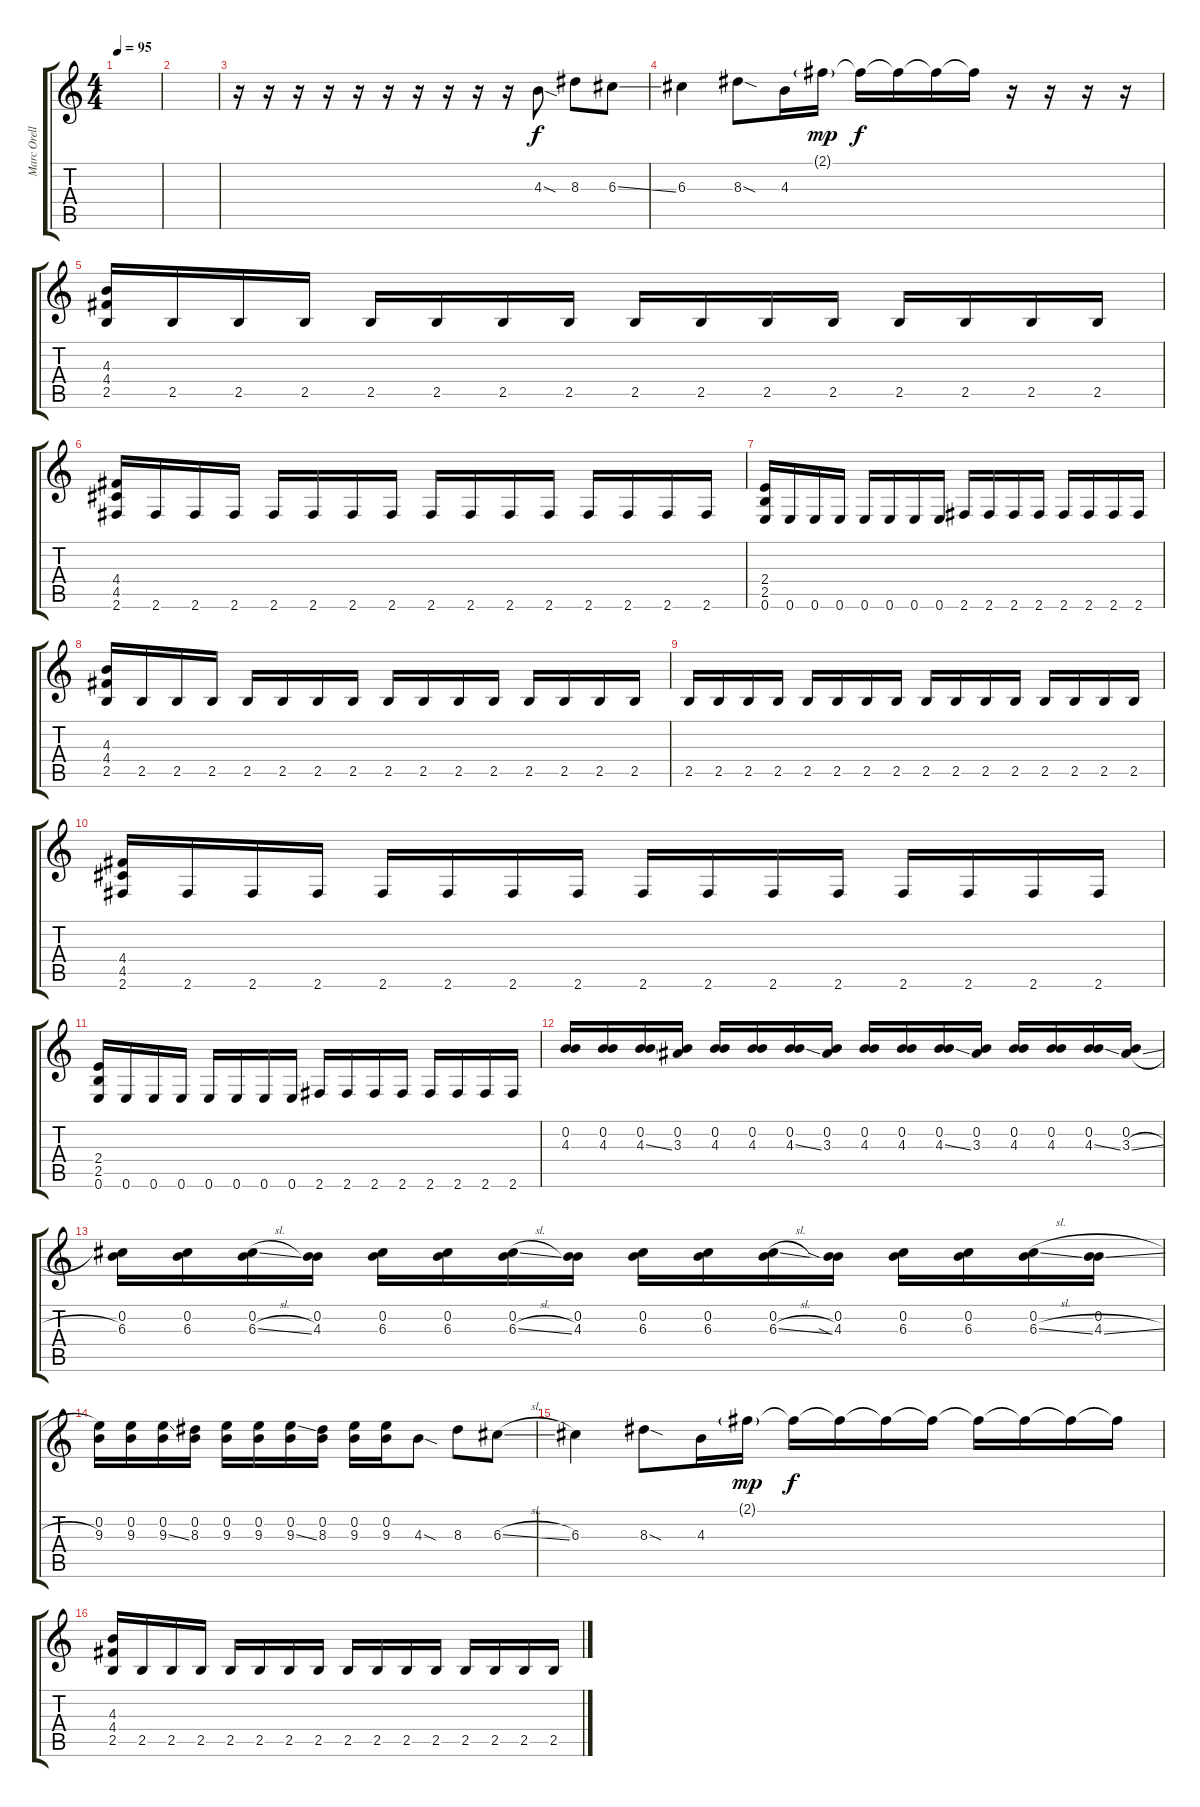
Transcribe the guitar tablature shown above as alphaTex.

\track ("Marc Orell - Guitar 2" "Marc Orell") {instrument distortionguitar}
\staff {score tabs}
\tuning (E4 B3 G3 D3 A2 E2) {hide}
\ts (4 4)
\tempo 95
\clef g2
\ks c
|
|
r.16 r.16 r.16 r.16 r.16 r.16 r.16 r.16 r.16 r.16 4.3{sod}.8 8.3.8 6.3{ss}.8 |
6.3.4 8.3{sod}.8 4.3.16 2.1{g}.16{dy mp} 2.1{t}.16{dy f} 2.1{t}.16 2.1{t}.16 2.1{t}.16 r.16 r.16 r.16 r.16 |
(4.3 4.4 2.5).16{volume 9} 2.5.16 2.5.16 2.5.16 2.5.16 2.5.16 2.5.16 2.5.16 2.5.16 2.5.16 2.5.16 2.5.16 2.5.16 2.5.16 2.5.16 2.5.16 |
(4.4 4.5 2.6).16 2.6.16 2.6.16 2.6.16 2.6.16 2.6.16 2.6.16 2.6.16 2.6.16 2.6.16 2.6.16 2.6.16 2.6.16 2.6.16 2.6.16 2.6.16 |
(2.4 2.5 0.6).16 0.6.16 0.6.16 0.6.16 0.6.16 0.6.16 0.6.16 0.6.16 2.6.16 2.6.16 2.6.16 2.6.16 2.6.16 2.6.16 2.6.16 2.6.16 |
(4.3 4.4 2.5).16 2.5.16 2.5.16 2.5.16 2.5.16 2.5.16 2.5.16 2.5.16 2.5.16 2.5.16 2.5.16 2.5.16 2.5.16 2.5.16 2.5.16 2.5.16 |
2.5.16 2.5.16 2.5.16 2.5.16 2.5.16 2.5.16 2.5.16 2.5.16 2.5.16 2.5.16 2.5.16 2.5.16 2.5.16 2.5.16 2.5.16 2.5.16 |
(4.4 4.5 2.6).16 2.6.16 2.6.16 2.6.16 2.6.16 2.6.16 2.6.16 2.6.16 2.6.16 2.6.16 2.6.16 2.6.16 2.6.16 2.6.16 2.6.16 2.6.16 |
(2.4 2.5 0.6).16 0.6.16 0.6.16 0.6.16 0.6.16 0.6.16 0.6.16 0.6.16 2.6.16 2.6.16 2.6.16 2.6.16 2.6.16 2.6.16 2.6.16 2.6.16 |
(0.2 4.3).16{volume 16} (0.2 4.3).16 (0.2 4.3{ss}).16 (0.2 3.3).16 (0.2 4.3).16 (0.2 4.3).16 (0.2 4.3{ss}).16 (0.2 3.3).16 (0.2 4.3).16 (0.2 4.3).16 (0.2 4.3{ss}).16 (0.2 3.3).16 (0.2 4.3).16 (0.2 4.3).16 (0.2 4.3{ss}).16 (0.2 3.3{sl}).16 |
(0.2 6.3).16 (0.2 6.3).16 (0.2 6.3{sl}).16 (0.2 4.3).16 (0.2 6.3).16 (0.2 6.3).16 (0.2 6.3{sl}).16 (0.2 4.3).16 (0.2 6.3).16 (0.2 6.3).16 (0.2 6.3{sl}).16 (0.2 4.3{sia}).16 (0.2 6.3).16 (0.2 6.3).16 (0.2 6.3{sl}).16 (0.2 4.3{sl}).16 |
(0.2 9.3).16 (0.2 9.3).16 (0.2 9.3{ss}).16 (0.2 8.3).16 (0.2 9.3).16 (0.2 9.3).16 (0.2 9.3{ss}).16 (0.2 8.3).16 (0.2 9.3).16 (0.2 9.3).16 4.3{sod}.8 8.3.8 6.3{sl}.8 |
6.3.4 8.3{sod}.8 4.3.16 2.1{g}.16{dy mp} 2.1{t}.16{dy f} 2.1{t}.16 2.1{t}.16 2.1{t}.16 2.1{t}.16 2.1{t}.16 2.1{t}.16 2.1{t}.16 |
(4.3 4.4 2.5).16{volume 13} 2.5.16 2.5.16 2.5.16 2.5.16 2.5.16 2.5.16 2.5.16 2.5.16 2.5.16 2.5.16 2.5.16 2.5.16 2.5.16 2.5.16 2.5.16
